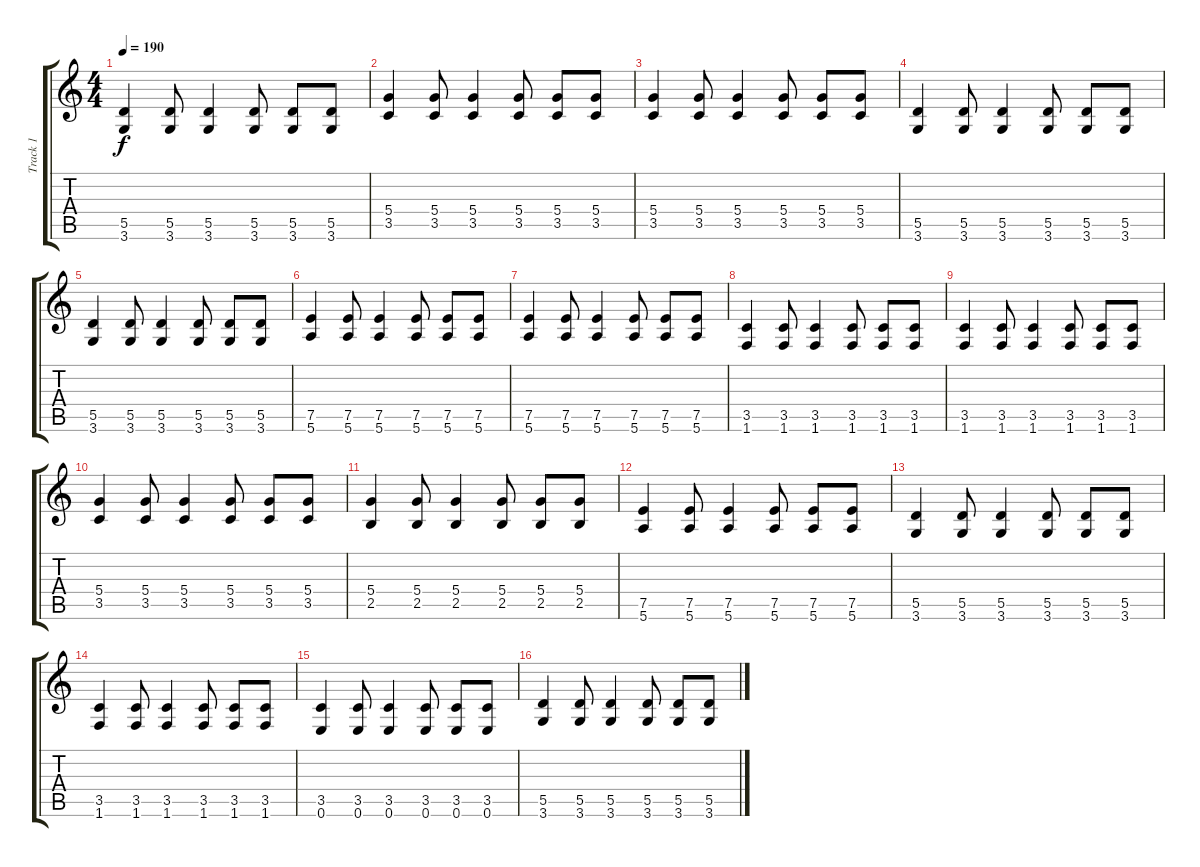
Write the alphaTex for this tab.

\track ("Track 1" "Track 1") {instrument electricguitarclean}
\staff {score tabs}
\tuning (E4 B3 G3 D3 A2 E2) {hide}
\ts (4 4)
\tempo 190
\clef g2
\ks c
(5.5 3.6).4{dy f} (5.5 3.6).8 (5.5 3.6).4 (5.5 3.6).8 (5.5 3.6).8 (5.5 3.6).8 |
(5.4 3.5).4 (5.4 3.5).8 (5.4 3.5).4 (5.4 3.5).8 (5.4 3.5).8 (5.4 3.5).8 |
(5.4 3.5).4 (5.4 3.5).8 (5.4 3.5).4 (5.4 3.5).8 (5.4 3.5).8 (5.4 3.5).8 |
(5.5 3.6).4 (5.5 3.6).8 (5.5 3.6).4 (5.5 3.6).8 (5.5 3.6).8 (5.5 3.6).8 |
(5.5 3.6).4 (5.5 3.6).8 (5.5 3.6).4 (5.5 3.6).8 (5.5 3.6).8 (5.5 3.6).8 |
(7.5 5.6).4 (7.5 5.6).8 (7.5 5.6).4 (7.5 5.6).8 (7.5 5.6).8 (7.5 5.6).8 |
(7.5 5.6).4 (7.5 5.6).8 (7.5 5.6).4 (7.5 5.6).8 (7.5 5.6).8 (7.5 5.6).8 |
(3.5 1.6).4 (3.5 1.6).8 (3.5 1.6).4 (3.5 1.6).8 (3.5 1.6).8 (3.5 1.6).8 |
(3.5 1.6).4 (3.5 1.6).8 (3.5 1.6).4 (3.5 1.6).8 (3.5 1.6).8 (3.5 1.6).8 |
(5.4 3.5).4 (5.4 3.5).8 (5.4 3.5).4 (5.4 3.5).8 (5.4 3.5).8 (5.4 3.5).8 |
(5.4 2.5).4 (5.4 2.5).8 (5.4 2.5).4 (5.4 2.5).8 (5.4 2.5).8 (5.4 2.5).8 |
(7.5 5.6).4 (7.5 5.6).8 (7.5 5.6).4 (7.5 5.6).8 (7.5 5.6).8 (7.5 5.6).8 |
(5.5 3.6).4 (5.5 3.6).8 (5.5 3.6).4 (5.5 3.6).8 (5.5 3.6).8 (5.5 3.6).8 |
(3.5 1.6).4 (3.5 1.6).8 (3.5 1.6).4 (3.5 1.6).8 (3.5 1.6).8 (3.5 1.6).8 |
(3.5 0.6).4 (3.5 0.6).8 (3.5 0.6).4 (3.5 0.6).8 (3.5 0.6).8 (3.5 0.6).8 |
(5.5 3.6).4 (5.5 3.6).8 (5.5 3.6).4 (5.5 3.6).8 (5.5 3.6).8 (5.5 3.6).8
